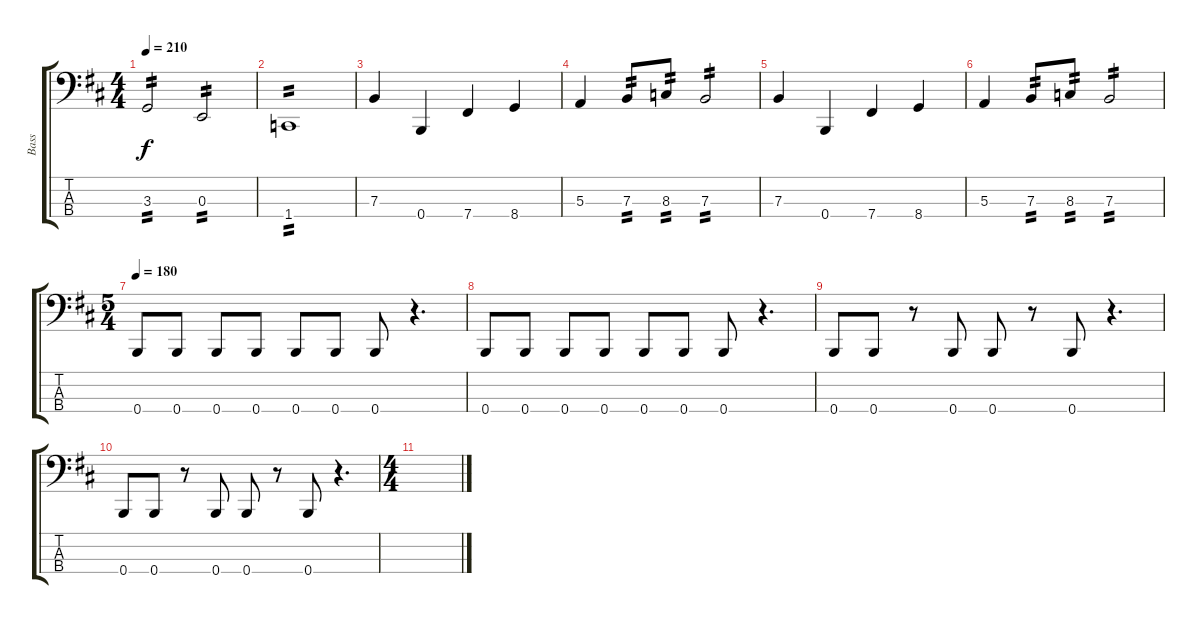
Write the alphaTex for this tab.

\track ("Bass" "Bass") {instrument electricbasspick}
\staff {score tabs}
\tuning (D2 A1 E1 B0) {hide}
\ts (4 4)
\tempo 210
\clef f4
\ks bminor
3.3.2{tp 2 dy f} 0.3.2{tp 2} |
1.4.1{tp 2} |
7.3.4 0.4.4 7.4.4 8.4.4 |
5.3.4 7.3.8{tp 2} 8.3.8{tp 2} 7.3.2{tp 2} |
7.3.4 0.4.4 7.4.4 8.4.4 |
5.3.4 7.3.8{tp 2} 8.3.8{tp 2} 7.3.2{tp 2} |
\ts (5 4)
\tempo 180
0.4.8 0.4.8 0.4.8 0.4.8 0.4.8 0.4.8 0.4.8 r.4{d} |
0.4.8 0.4.8 0.4.8 0.4.8 0.4.8 0.4.8 0.4.8 r.4{d} |
0.4.8 0.4.8 r.8 0.4.8 0.4.8 r.8 0.4.8 r.4{d} |
0.4.8 0.4.8 r.8 0.4.8 0.4.8 r.8 0.4.8 r.4{d} |
\ts (4 4)
